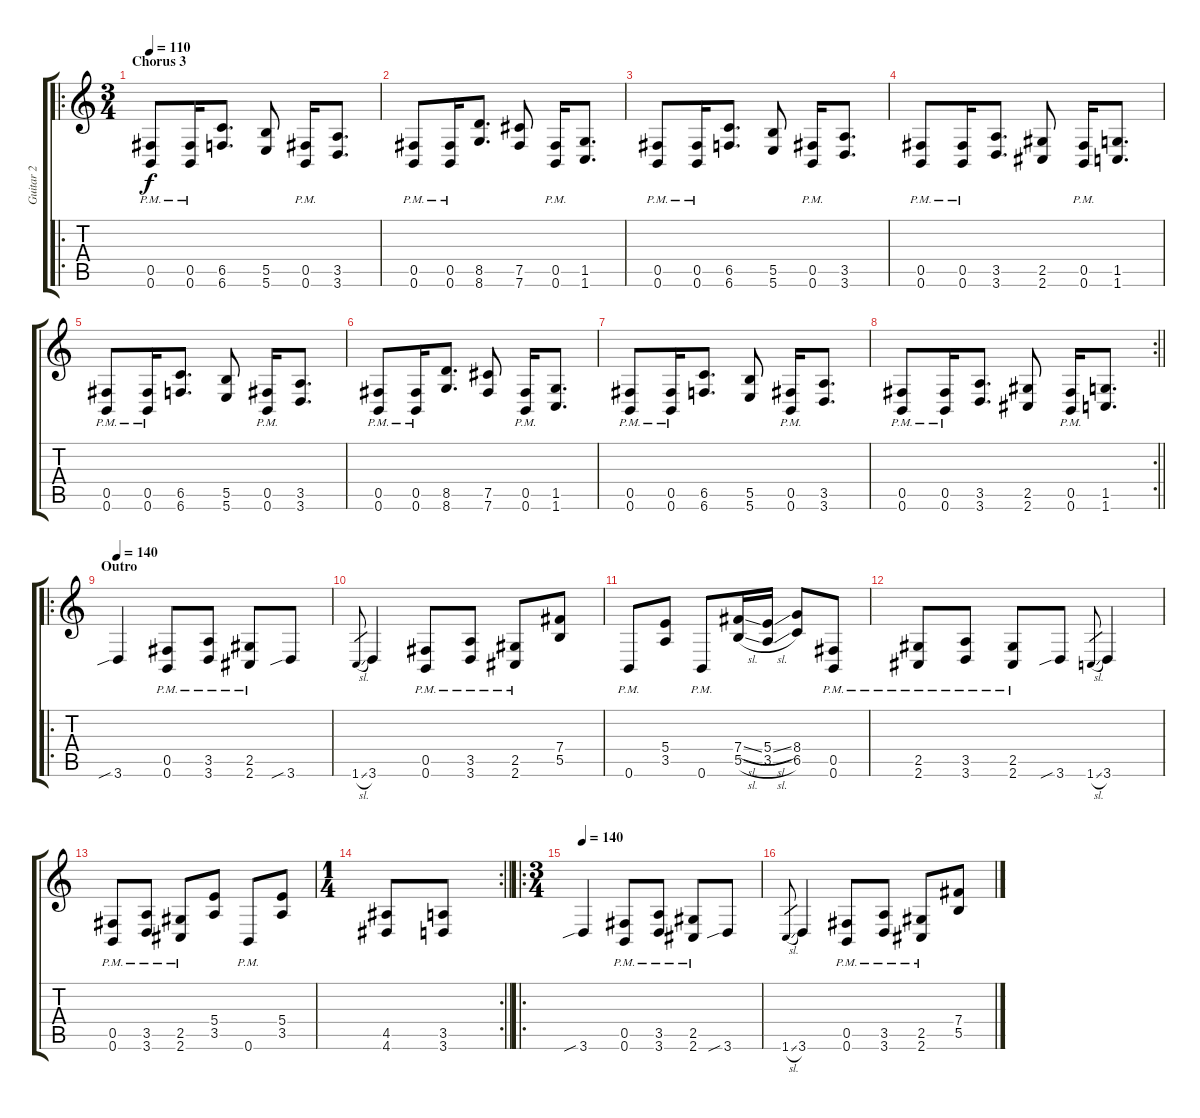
\track ("Guitar 2" "Guitar 2") {instrument distortionguitar}
\staff {score tabs}
\tuning (Db4 Ab3 E3 B2 Gb2 B1) {hide}
\ro
\ts (3 4)
\section ("" "Chorus 3")
\tempo 110
\clef g2
\ks c
(0.5{pm} 0.6{pm}).8{dy f} (0.5{pm} 0.6{pm}).16 (6.5 6.6).8{d} (5.5 5.6).8 (0.5{pm} 0.6{pm}).16 (3.5 3.6).8{d} |
(0.5{pm} 0.6{pm}).8 (0.5{pm} 0.6{pm}).16 (8.5 8.6).8{d} (7.5 7.6).8 (0.5{pm} 0.6{pm}).16 (1.5 1.6).8{d} |
(0.5{pm} 0.6{pm}).8 (0.5{pm} 0.6{pm}).16 (6.5 6.6).8{d} (5.5 5.6).8 (0.5{pm} 0.6{pm}).16 (3.5 3.6).8{d} |
(0.5{pm} 0.6{pm}).8 (0.5{pm} 0.6{pm}).16 (3.5 3.6).8{d} (2.5 2.6).8 (0.5{pm} 0.6{pm}).16 (1.5 1.6).8{d} |
(0.5{pm} 0.6{pm}).8 (0.5{pm} 0.6{pm}).16 (6.5 6.6).8{d} (5.5 5.6).8 (0.5{pm} 0.6{pm}).16 (3.5 3.6).8{d} |
(0.5{pm} 0.6{pm}).8 (0.5{pm} 0.6{pm}).16 (8.5 8.6).8{d} (7.5 7.6).8 (0.5{pm} 0.6{pm}).16 (1.5 1.6).8{d} |
(0.5{pm} 0.6{pm}).8 (0.5{pm} 0.6{pm}).16 (6.5 6.6).8{d} (5.5 5.6).8 (0.5{pm} 0.6{pm}).16 (3.5 3.6).8{d} |
\rc 2
\barLineRight lightlight
(0.5{pm} 0.6{pm}).8 (0.5{pm} 0.6{pm}).16 (3.5 3.6).8{d} (2.5 2.6).8 (0.5{pm} 0.6{pm}).16 (1.5 1.6).8{d} |
\ro
\section ("" "Outro")
\tempo 140
3.6{sib}.4 (0.5{pm} 0.6{pm}).8 (3.5{pm} 3.6{pm}).8 (2.5{pm} 2.6{pm}).8 3.6{sib}.8 |
1.6{sl}.8{gr} 3.6.4 (0.5{pm} 0.6{pm}).8 (3.5{pm} 3.6{pm}).8 (2.5{pm} 2.6{pm}).8 (7.4 5.5).8 |
0.6{pm}.8 (5.4 3.5).8 0.6{pm}.8 (7.4{sl} 5.5{sl}).16 (5.4{sl} 3.5{sl}).16 (8.4 6.5).8 (0.5{pm} 0.6{pm}).8 |
(2.5{pm} 2.6{pm}).8 (3.5{pm} 3.6{pm}).8 (2.5{pm} 2.6{pm}).8 3.6{sib}.8 1.6{sl}.8{gr} 3.6.4 |
(0.5{pm} 0.6{pm}).8 (3.5{pm} 3.6{pm}).8 (2.5{pm} 2.6{pm}).8 (5.4 3.5).8 0.6{pm}.8 (5.4 3.5).8 |
\rc 2
\ts (1 4)
\barLineRight lightlight
(4.5 4.6).8 (3.5 3.6).8 |
\ro
\ts (3 4)
\tempo 140
3.6{sib}.4 (0.5{pm} 0.6{pm}).8 (3.5{pm} 3.6{pm}).8 (2.5{pm} 2.6{pm}).8 3.6{sib}.8 |
1.6{sl}.8{gr} 3.6.4 (0.5{pm} 0.6{pm}).8 (3.5{pm} 3.6{pm}).8 (2.5{pm} 2.6{pm}).8 (7.4 5.5).8
